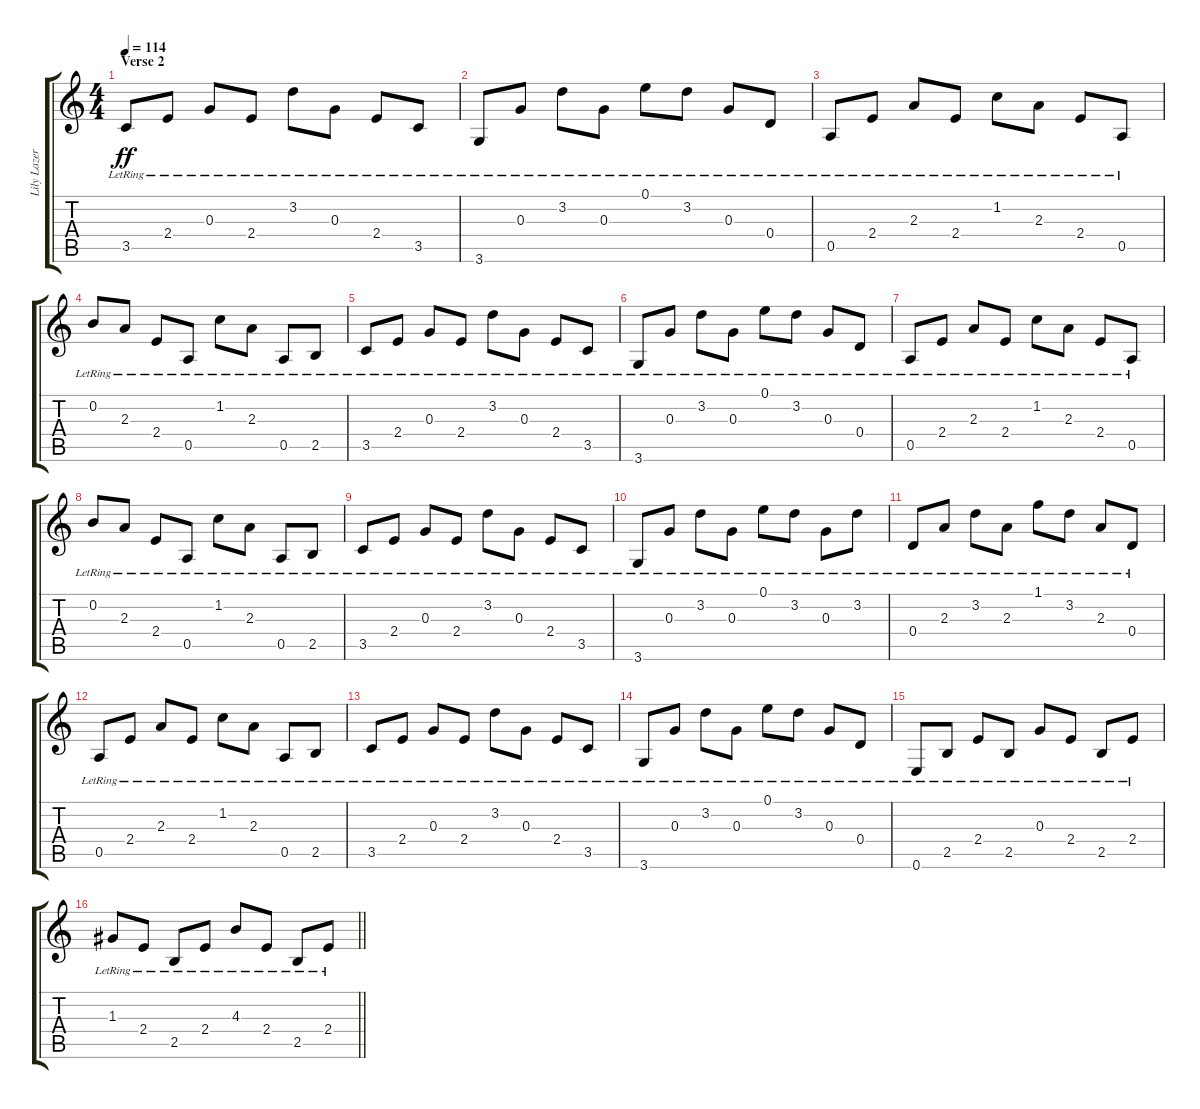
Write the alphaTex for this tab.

\track ("Lily Lazer (Guitar)" "Lily Lazer") {instrument acousticguitarsteel}
\staff {score tabs}
\tuning (E4 B3 G3 D3 A2 E2) {hide}
\ts (4 4)
\section ("" "Verse 2")
\tempo 114
\clef g2
\ks c
3.5{lr}.8{dy ff} 2.4{lr}.8 0.3{lr}.8 2.4{lr}.8 3.2{lr}.8 0.3{lr}.8 2.4{lr}.8 3.5{lr}.8 |
3.6{lr}.8 0.3{lr}.8 3.2{lr}.8 0.3{lr}.8 0.1{lr}.8 3.2{lr}.8 0.3{lr}.8 0.4{lr}.8 |
0.5{lr}.8 2.4{lr}.8 2.3{lr}.8 2.4{lr}.8 1.2{lr}.8 2.3{lr}.8 2.4{lr}.8 0.5{lr}.8 |
0.2{lr}.8 2.3{lr}.8 2.4{lr}.8 0.5{lr}.8 1.2{lr}.8 2.3{lr}.8 0.5{lr}.8 2.5{lr}.8 |
3.5{lr}.8 2.4{lr}.8 0.3{lr}.8 2.4{lr}.8 3.2{lr}.8 0.3{lr}.8 2.4{lr}.8 3.5{lr}.8 |
3.6{lr}.8 0.3{lr}.8 3.2{lr}.8 0.3{lr}.8 0.1{lr}.8 3.2{lr}.8 0.3{lr}.8 0.4{lr}.8 |
0.5{lr}.8 2.4{lr}.8 2.3{lr}.8 2.4{lr}.8 1.2{lr}.8 2.3{lr}.8 2.4{lr}.8 0.5{lr}.8 |
0.2{lr}.8 2.3{lr}.8 2.4{lr}.8 0.5{lr}.8 1.2{lr}.8 2.3{lr}.8 0.5{lr}.8 2.5{lr}.8 |
3.5{lr}.8 2.4{lr}.8 0.3{lr}.8 2.4{lr}.8 3.2{lr}.8 0.3{lr}.8 2.4{lr}.8 3.5{lr}.8 |
3.6{lr}.8 0.3{lr}.8 3.2{lr}.8 0.3{lr}.8 0.1{lr}.8 3.2{lr}.8 0.3{lr}.8 3.2{lr}.8 |
0.4{lr}.8 2.3{lr}.8 3.2{lr}.8 2.3{lr}.8 1.1{lr}.8 3.2{lr}.8 2.3{lr}.8 0.4{lr}.8 |
0.5{lr}.8 2.4{lr}.8 2.3{lr}.8 2.4{lr}.8 1.2{lr}.8 2.3{lr}.8 0.5{lr}.8 2.5{lr}.8 |
3.5{lr}.8 2.4{lr}.8 0.3{lr}.8 2.4{lr}.8 3.2{lr}.8 0.3{lr}.8 2.4{lr}.8 3.5{lr}.8 |
3.6{lr}.8 0.3{lr}.8 3.2{lr}.8 0.3{lr}.8 0.1{lr}.8 3.2{lr}.8 0.3{lr}.8 0.4{lr}.8 |
0.6{lr}.8 2.5{lr}.8 2.4{lr}.8 2.5{lr}.8 0.3{lr}.8 2.4{lr}.8 2.5{lr}.8 2.4{lr}.8 |
\barLineRight lightlight
1.3{lr}.8 2.4{lr}.8 2.5{lr}.8 2.4{lr}.8 4.3{lr}.8 2.4{lr}.8 2.5{lr}.8 2.4{lr}.8
